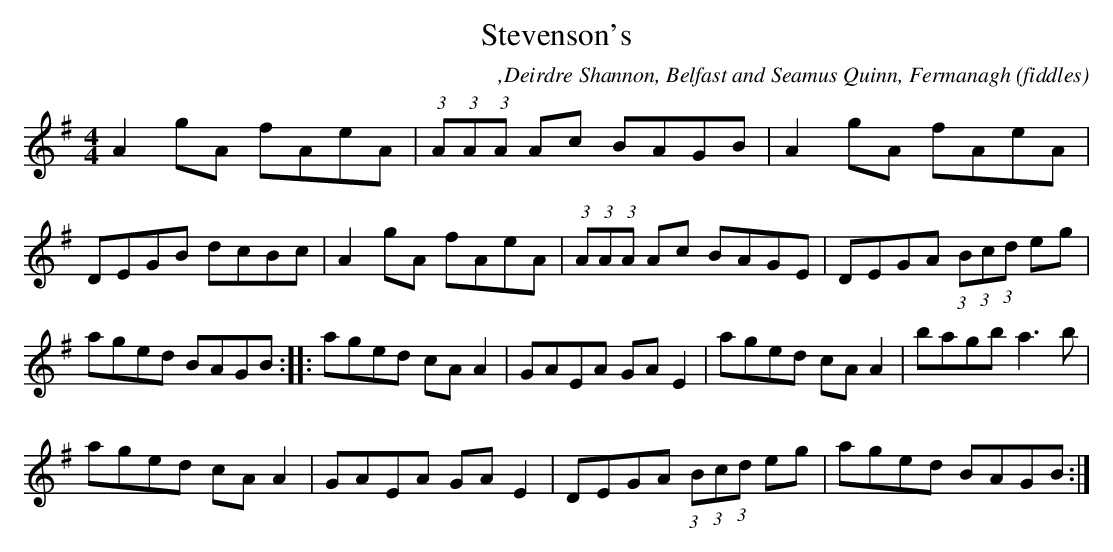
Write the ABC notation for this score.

X:1
T:Stevenson's
C:,Deirdre Shannon, Belfast and Seamus Quinn, Fermanagh (fiddles)
M:4/4
L:1/8
K:G
A2 gA fAeA |.(3:2:1A.(3:2:1A.(3:2:1A Ac BAGB |A2 gA fAeA |DEGB dcBc |A2 gA fAeA |.(3:2:1A.(3:2:1A.(3:2:1A Ac BAGE |DEGA (3:2:1B(3:2:1c(3:2:1d eg |aged BAGB ::aged cAA2 |GAEA GAE2 |aged cAA2 |bagb a3 b |
aged cAA2 |GAEA GAE2 |DEGA (3:2:1B(3:2:1c(3:2:1d eg |aged BAGB :|
